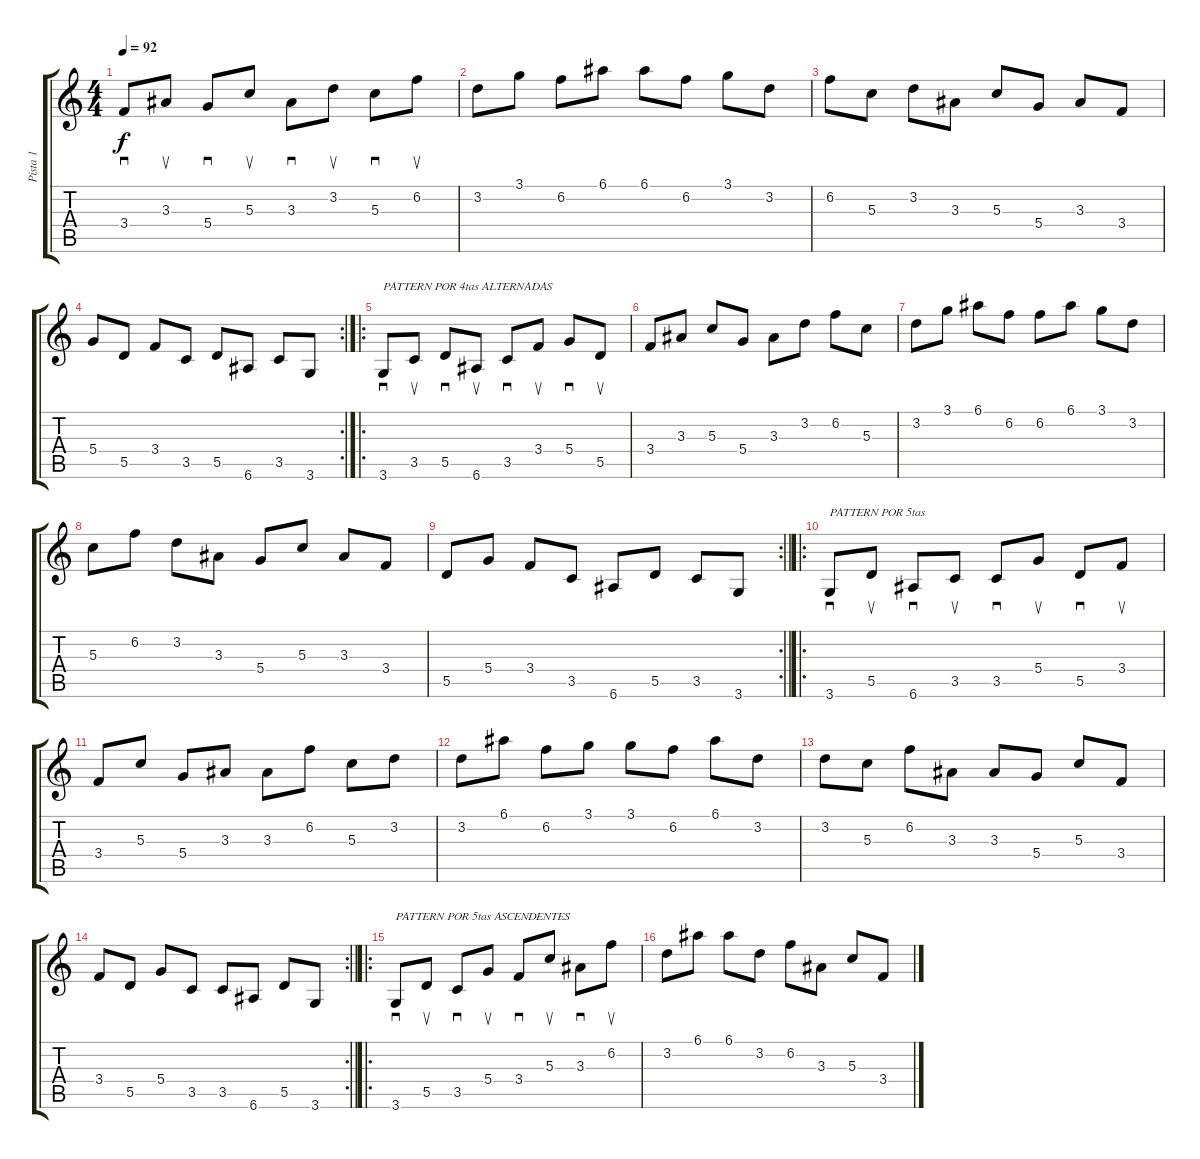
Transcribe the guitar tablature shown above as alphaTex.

\track ("Pista 1" "Pista 1") {instrument acousticguitarsteel}
\staff {score tabs}
\tuning (E4 B3 G3 D3 A2 E2) {hide}
\ts (4 4)
\tempo 92
\clef g2
\ks c
3.4.8{sd dy f} 3.3.8{su} 5.4.8{sd} 5.3.8{su} 3.3.8{sd} 3.2.8{su} 5.3.8{sd} 6.2.8{su} |
3.2.8 3.1.8 6.2.8 6.1.8 6.1.8 6.2.8 3.1.8 3.2.8 |
6.2.8 5.3.8 3.2.8 3.3.8 5.3.8 5.4.8 3.3.8 3.4.8 |
\rc 2
5.4.8 5.5.8 3.4.8 3.5.8 5.5.8 6.6.8 3.5.8 3.6.8 |
\ro
3.6.8{sd txt "PATTERN POR 4tas ALTERNADAS"} 3.5.8{su} 5.5.8{sd} 6.6.8{su} 3.5.8{sd} 3.4.8{su} 5.4.8{sd} 5.5.8{su} |
3.4.8 3.3.8 5.3.8 5.4.8 3.3.8 3.2.8 6.2.8 5.3.8 |
3.2.8 3.1.8 6.1.8 6.2.8 6.2.8 6.1.8 3.1.8 3.2.8 |
5.3.8 6.2.8 3.2.8 3.3.8 5.4.8 5.3.8 3.3.8 3.4.8 |
\rc 2
\barLineRight lightlight
5.5.8 5.4.8 3.4.8 3.5.8 6.6.8 5.5.8 3.5.8 3.6.8 |
\ro
3.6.8{sd txt "PATTERN POR 5tas "} 5.5.8{su} 6.6.8{sd} 3.5.8{su} 3.5.8{sd} 5.4.8{su} 5.5.8{sd} 3.4.8{su} |
3.4.8 5.3.8 5.4.8 3.3.8 3.3.8 6.2.8 5.3.8 3.2.8 |
3.2.8 6.1.8 6.2.8 3.1.8 3.1.8 6.2.8 6.1.8 3.2.8 |
3.2.8 5.3.8 6.2.8 3.3.8 3.3.8 5.4.8 5.3.8 3.4.8 |
\rc 2
\barLineRight lightlight
3.4.8 5.5.8 5.4.8 3.5.8 3.5.8 6.6.8 5.5.8 3.6.8 |
\ro
3.6.8{sd txt "PATTERN POR 5tas ASCENDENTES"} 5.5.8{su} 3.5.8{sd} 5.4.8{su} 3.4.8{sd} 5.3.8{su} 3.3.8{sd} 6.2.8{su} |
3.2.8 6.1.8 6.1.8 3.2.8 6.2.8 3.3.8 5.3.8 3.4.8
